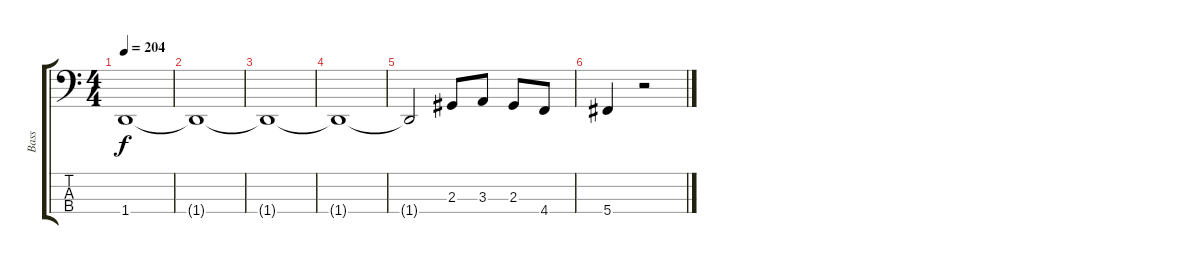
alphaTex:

\track ("Bass" "Bass") {instrument electricbasspick}
\staff {score tabs}
\tuning (E2 B1 Gb1 Db1) {hide}
\ts (4 4)
\tempo 204
\clef f4
\ks c
1.4{t}.1{dy f} |
1.4{t}.1 |
1.4{t}.1 |
1.4{t}.1 |
1.4{t}.2 2.3.8 3.3.8 2.3.8 4.4.8 |
5.4.4 r.2
